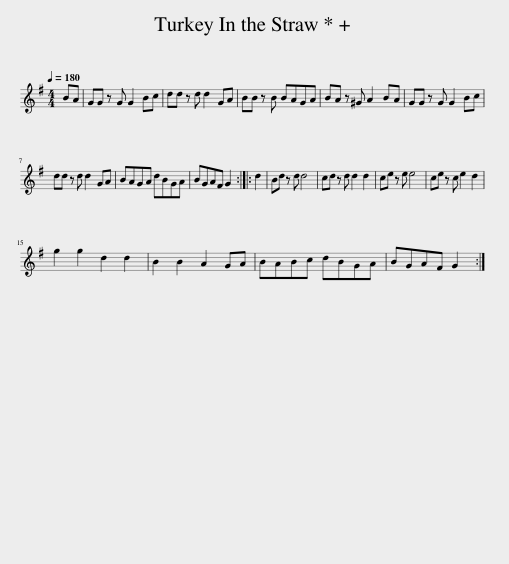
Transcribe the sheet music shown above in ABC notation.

X:1
L:1/8
Q:1/4=180
M:4/4
I:linebreak $
K:G
V:1 treble
V:1
 BA | GG z G G2 Bc | dd z d d2 GA | BB z B BAGA | BA z ^G A2 BA | %5
 GG z G G2 Bc |$ dd z d d2 GA | BAGA dBGA | BGAF G2 :: d2 | %10
 Bd z d d4 | cd z d d2 d2 | ce z e e4 | ce z c e2 d2 |$ g2 g2 d2 d2 | %15
 B2 B2 A2 GA | BABc dBGA | BGAF G2 :| %18
